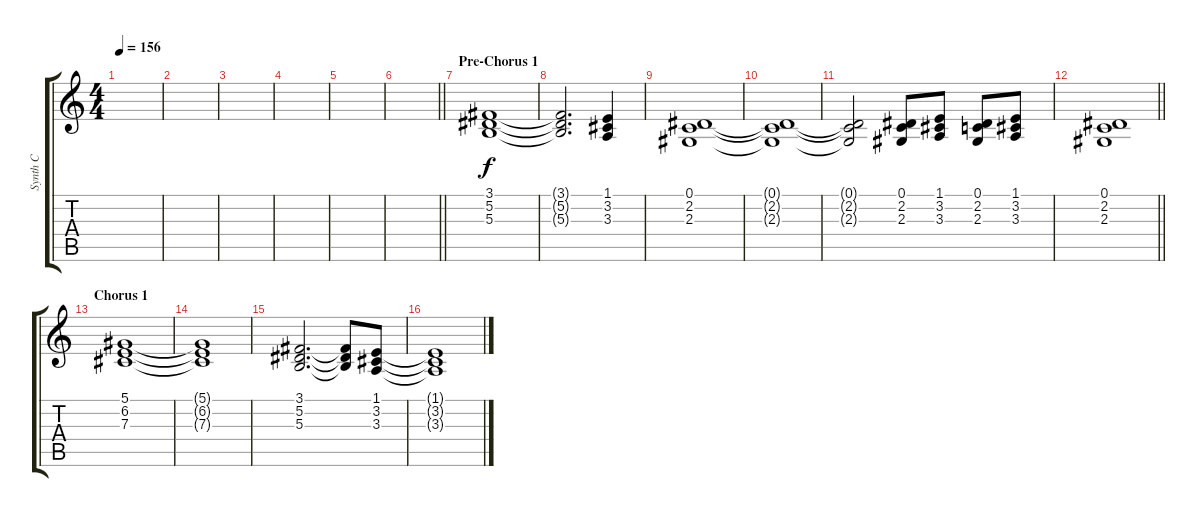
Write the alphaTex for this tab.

\track ("Synth C" "Synth C") {instrument pad4choir}
\staff {score tabs}
\tuning (Eb4 Bb3 Gb3 Db3 Ab2 Eb2) {hide}
\ts (4 4)
\tempo 156
\clef g2
\ks c
|
|
|
|
|
\barLineRight lightlight
|
\section ("" "Pre-Chorus 1")
(3.1 5.2 5.3).1 |
(3.1{t} 5.2{t} 5.3{t}).2{d} (1.1 3.2 3.3).4 |
(0.1 2.2 2.3).1 |
(0.1{t} 2.2{t} 2.3{t}).1 |
(0.1{t} 2.2{t} 2.3{t}).2 (0.1 2.2 2.3).8 (1.1 3.2 3.3).8 (0.1 2.2 2.3).8 (1.1 3.2 3.3).8 |
\barLineRight lightlight
(0.1 2.2 2.3).1 |
\section ("" "Chorus 1")
(5.1 6.2 7.3).1 |
(5.1{t} 6.2{t} 7.3{t}).1 |
(3.1 5.2 5.3).2{d} (3.1{t} 5.2{t} 5.3{t}).8 (1.1 3.2 3.3).8 |
(1.1{t} 3.2{t} 3.3{t}).1
